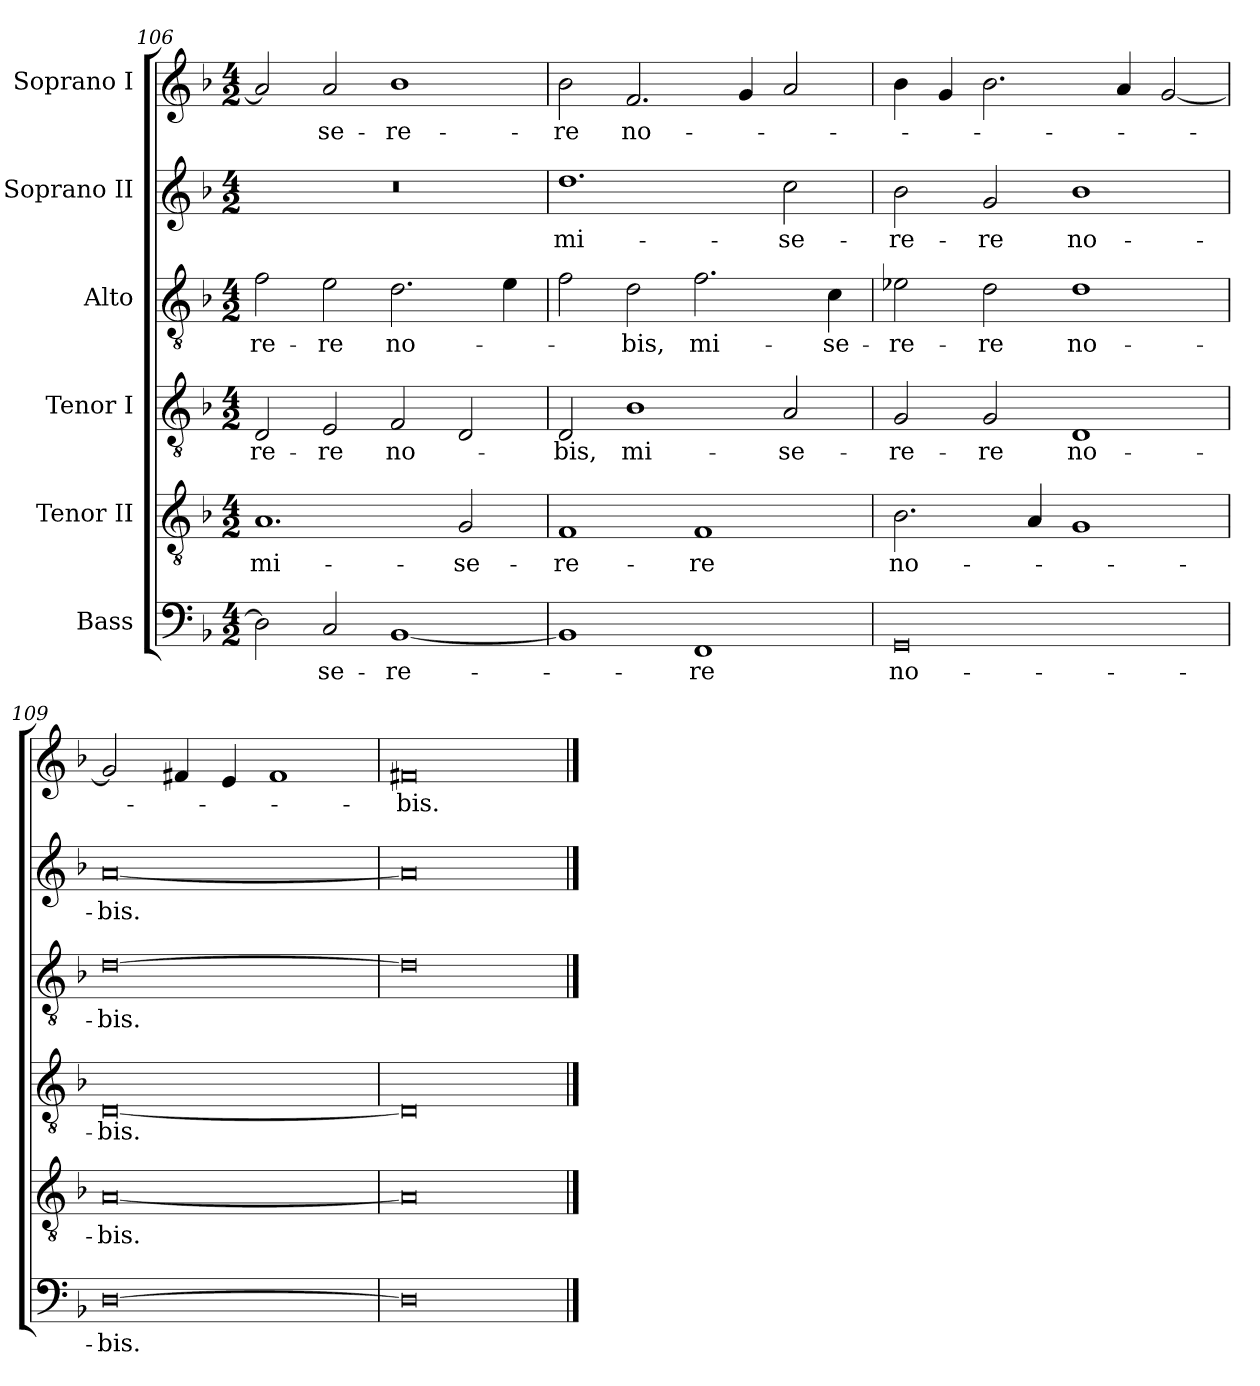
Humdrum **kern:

**kern	**text	**kern	**text	**kern	**text	**kern	**text	**kern	**text	**kern	**text
*part6	*part6	*part5	*part5	*part4	*part4	*part3	*part3	*part2	*part2	*part1	*part1
*staff6	*staff6	*staff5	*staff5	*staff4	*staff4	*staff3	*staff3	*staff2	*staff2	*staff1	*staff1
*I"Bass	*	*I"Tenor II	*	*I"Tenor I	*	*I"Alto	*	*I"Soprano II	*	*I"Soprano I	*
!!LO:LB:g=z
*clefF4	*	*clefGv2	*	*clefGv2	*	*clefGv2	*	*clefG2	*	*clefG2	*
*k[b-]	*	*k[b-]	*	*k[b-]	*	*k[b-]	*	*k[b-]	*	*k[b-]	*
*F:	*	*F:	*	*F:	*	*F:	*	*F:	*	*F:	*
*M4/2	*	*M4/2	*	*M4/2	*	*M4/2	*	*M4/2	*	*M4/2	*
=106	=106	=106	=106	=106	=106	=106	=106	=106	=106	=106	=106
!	!	!	!LO:LY:b:color=#000000	!	!	!	!	!	!	!	!
!	!	!	!	!	!LO:LY:b:color=#000000	!	!	!	!	!	!
!	!	!	!	!	!	!	!LO:LY:b:color=#000000	!LO:N:vis=1	!	!	!
2Di\]	.	1.Ai	mi-	2Di/	-re-	2fi\	-re-	0r	.	2ai/]	.
!	!LO:LY:b:color=#000000	!	!	!	!	!	!	!	!	!	!
!	!	!	!	!	!LO:LY:b:color=#000000	!	!	!	!	!	!
!	!	!	!	!	!	!	!LO:LY:b:color=#000000	!	!	!	!
!	!	!	!	!	!	!	!	!	!	!	!LO:LY:b:color=#000000
2Ci/	-se-	.	.	2Ei/	-re	2ei\	-re	.	.	2ai/	-se-
!	!LO:LY:b:color=#000000	!	!	!	!	!	!	!	!	!	!
!	!	!	!	!	!LO:LY:b:color=#000000	!	!	!	!	!	!
!	!	!	!	!	!	!	!LO:LY:b:color=#000000	!	!	!	!
!	!	!	!	!	!	!	!	!	!	!	!LO:LY:b:color=#000000
[<1BB-i	-re-	.	.	2Fi/	no-	2.di\	no-	.	.	1b-i	-re-
!	!	!	!LO:LY:b:color=#000000	!	!	!	!	!	!	!	!
.	.	2Gi/	-se-	2Di/	.	.	.	.	.	.	.
.	.	.	.	.	.	4ei\	.	.	.	.	.
=107	=107	=107	=107	=107	=107	=107	=107	=107	=107	=107	=107
!	!	!	!LO:LY:b:color=#000000	!	!	!	!	!	!	!	!
!	!	!	!	!	!LO:LY:b:color=#000000	!	!	!	!	!	!
!	!	!	!	!	!	!	!	!	!LO:LY:b:color=#000000	!	!
!	!	!	!	!	!	!	!	!	!	!	!LO:LY:b:color=#000000
1BB-i]	.	1Fi	-re-	2Di/	-bis,	2fi\	.	1.ddi	mi-	2b-i\	-re
!	!	!	!	!	!LO:LY:b:color=#000000	!	!	!	!	!	!
!	!	!	!	!	!	!	!LO:LY:b:color=#000000	!	!	!	!
!	!	!	!	!	!	!	!	!	!	!	!LO:LY:b:color=#000000
.	.	.	.	1B-i	mi-	2di\	-bis,	.	.	2.fi/	no-
!	!LO:LY:b:color=#000000	!	!	!	!	!	!	!	!	!	!
!	!	!	!LO:LY:b:color=#000000	!	!	!	!	!	!	!	!
!	!	!	!	!	!	!	!LO:LY:b:color=#000000	!	!	!	!
1FFi	-re	1Fi	-re	.	.	2.fi\	mi-	.	.	.	.
.	.	.	.	.	.	.	.	.	.	4gi/	.
!	!	!	!	!	!LO:LY:b:color=#000000	!	!	!	!	!	!
!	!	!	!	!	!	!	!	!	!LO:LY:b:color=#000000	!	!
.	.	.	.	2Ai/	-se-	.	.	2cci\	-se-	2ai/	.
!	!	!	!	!	!	!	!LO:LY:b:color=#000000	!	!	!	!
.	.	.	.	.	.	4ci\	-se-	.	.	.	.
=108	=108	=108	=108	=108	=108	=108	=108	=108	=108	=108	=108
!	!LO:LY:b:color=#000000	!	!	!	!	!	!	!	!	!	!
!	!	!	!LO:LY:b:color=#000000	!	!	!	!	!	!	!	!
!	!	!	!	!	!LO:LY:b:color=#000000	!	!	!	!	!	!
!	!	!	!	!	!	!	!LO:LY:b:color=#000000	!	!	!	!
!	!	!	!	!	!	!	!	!	!LO:LY:b:color=#000000	!	!
0GGi	no-	2.B-i\	no-	2Gi/	-re-	2e-Xi\	-re-	2b-i\	-re-	4b-i\	.
.	.	.	.	.	.	.	.	.	.	4gi/	.
!	!	!	!	!	!LO:LY:b:color=#000000	!	!	!	!	!	!
!	!	!	!	!	!	!	!LO:LY:b:color=#000000	!	!	!	!
!	!	!	!	!	!	!	!	!	!LO:LY:b:color=#000000	!	!
.	.	.	.	2Gi/	-re	2di\	-re	2gi/	-re	2.b-i\	.
.	.	4Ai/	.	.	.	.	.	.	.	.	.
!	!	!	!	!	!LO:LY:b:color=#000000	!	!	!	!	!	!
!	!	!	!	!	!	!	!LO:LY:b:color=#000000	!	!	!	!
!	!	!	!	!	!	!	!	!	!LO:LY:b:color=#000000	!	!
.	.	1Gi	.	1Di	no-	1di	no-	1b-i	no-	.	.
.	.	.	.	.	.	.	.	.	.	4ai/	.
.	.	.	.	.	.	.	.	.	.	[<2gi/	.
=109	=109	=109	=109	=109	=109	=109	=109	=109	=109	=109	=109
!	!LO:LY:b:color=#000000	!	!	!	!	!	!	!	!	!	!
!	!	!	!LO:LY:b:color=#000000	!	!	!	!	!	!	!	!
!	!	!	!	!	!LO:LY:b:color=#000000	!	!	!	!	!	!
!	!	!	!	!	!	!	!LO:LY:b:color=#000000	!	!	!	!
!	!	!	!	!	!	!	!	!	!LO:LY:b:color=#000000	!	!
[>0Di	-bis.	[<0Ai	-bis.	[<0Di	-bis.	[>0di	-bis.	[<0ai	-bis.	2gi/]	.
.	.	.	.	.	.	.	.	.	.	4f#Xi/	.
.	.	.	.	.	.	.	.	.	.	4ei/	.
.	.	.	.	.	.	.	.	.	.	1f#i	.
=110	=110	=110	=110	=110	=110	=110	=110	=110	=110	=110	=110
!	!	!	!	!	!	!	!	!	!	!	!LO:LY:b:color=#000000
0Di]	.	0Ai]	.	0Di]	.	0di]	.	0ai]	.	0f#Xi	-bis.
==	==	==	==	==	==	==	==	==	==	==	==
*-	*-	*-	*-	*-	*-	*-	*-	*-	*-	*-	*-
